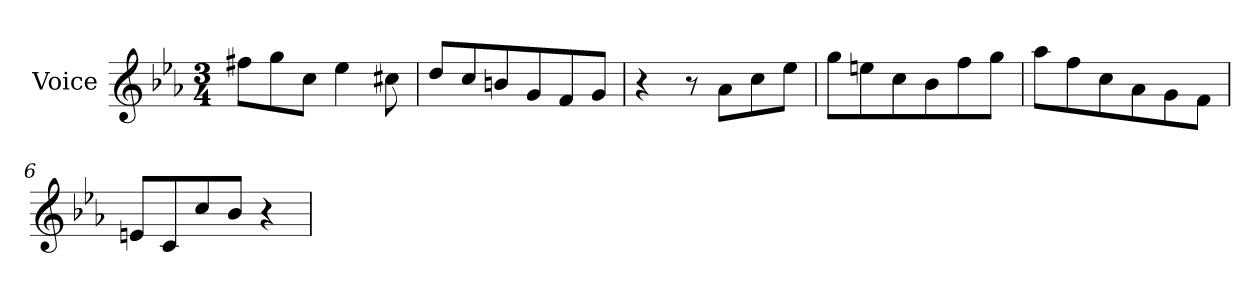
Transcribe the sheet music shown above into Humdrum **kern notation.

**kern
*part1
*staff1
*I"Voice
*I'Voice
*clefG2
*k[b-e-a-]
*M3/4
=1
8ff#X\L
8gg\
8cc\J
4ee-\
8cc#X\
=2
8dd/L
8cc/
8bn/
8g/
8f/
8g/J
=3
4r
8r
8a-\L
8cc\
8ee-\J
=4
8gg\L
8een\
8cc\
8b-\
8ff\
8gg\J
=5
8aa-\L
8ff\
8cc\
8a-\
8g\
8f\J
=6
8en/L
8c/
8cc/
8b-/J
4r
=
*-
